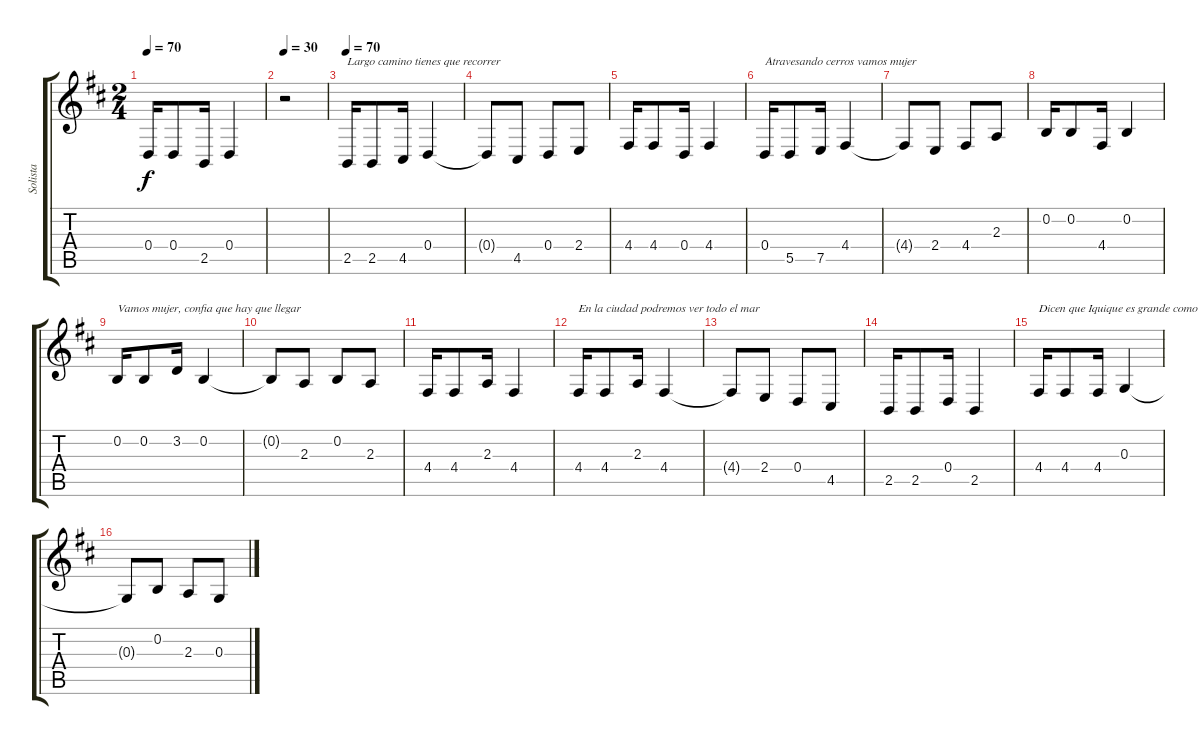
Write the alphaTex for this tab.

\track ("Solista" "Solista") {instrument synthstrings2}
\staff {score tabs}
\tuning (E4 B3 G3 D3 A2 E2) {hide}
\ts (2 4)
\tempo 70
\clef g2
\ks d
0.4.16{dy f} 0.4.8 2.5.16 0.4.4 |
\tempo 30
r.2 |
\tempo 70
2.5.16{txt "Largo camino tienes que recorrer"} 2.5.8 4.5.16 0.4.4 |
0.4{t}.8 4.5.8 0.4.8 2.4.8 |
4.4.16 4.4.8 0.4.16 4.4.4 |
0.4.16{txt "Atravesando cerros vamos mujer"} 5.5.8 7.5.16 4.4.4 |
4.4{t}.8 2.4.8 4.4.8 2.3.8 |
0.2.16 0.2.8 4.4.16 0.2.4 |
0.2.16{txt "Vamos mujer, confia que hay que llegar"} 0.2.8 3.2.16 0.2.4 |
0.2{t}.8 2.3.8 0.2.8 2.3.8 |
4.4.16 4.4.8 2.3.16 4.4.4 |
4.4.16{txt "En la ciudad podremos ver todo el mar"} 4.4.8 2.3.16 4.4.4 |
4.4{t}.8 2.4.8 0.4.8 4.5.8 |
2.5.16 2.5.8 0.4.16 2.5.4 |
4.4.16{txt "Dicen que Iquique es grande como un salar"} 4.4.8 4.4.16 0.3.4 |
0.3{t}.8 0.2.8 2.3.8 0.3.8
